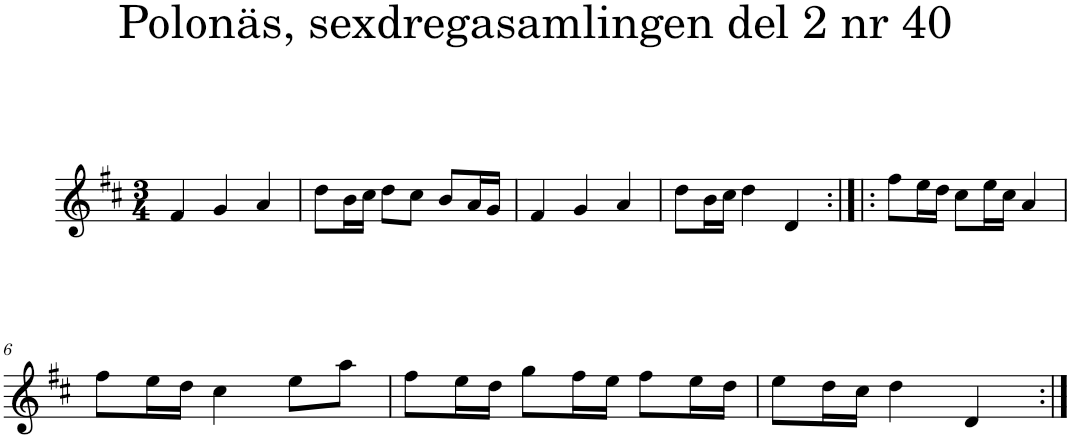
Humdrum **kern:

**kern
*part1
*staff1
*I"Piano
*I'Pno
*clefG2
*k[f#c#]
*D:
*M3/4
=1
4f#/
4g/
4a/
=2
8dd\L
16b\L
16cc#\JJ
8dd\L
8cc#\J
8b/L
16a/L
16g/JJ
=3
4f#/
4g/
4a/
=4
8dd\L
16b\L
16cc#\JJ
4dd\
4d/
=5:|!|:
8ff#\L
16ee\L
16dd\JJ
8cc#\L
16ee\L
16cc#\JJ
4a/
!!LO:LB:g=z
=6
8ff#\L
16ee\L
16dd\JJ
4cc#\
8ee\L
8aa\J
=7
8ff#\L
16ee\L
16dd\JJ
8gg\L
16ff#\L
16ee\JJ
8ff#\L
16ee\L
16dd\JJ
=8
8ee\L
16dd\L
16cc#\JJ
4dd\
4d/
=:|!
*-
